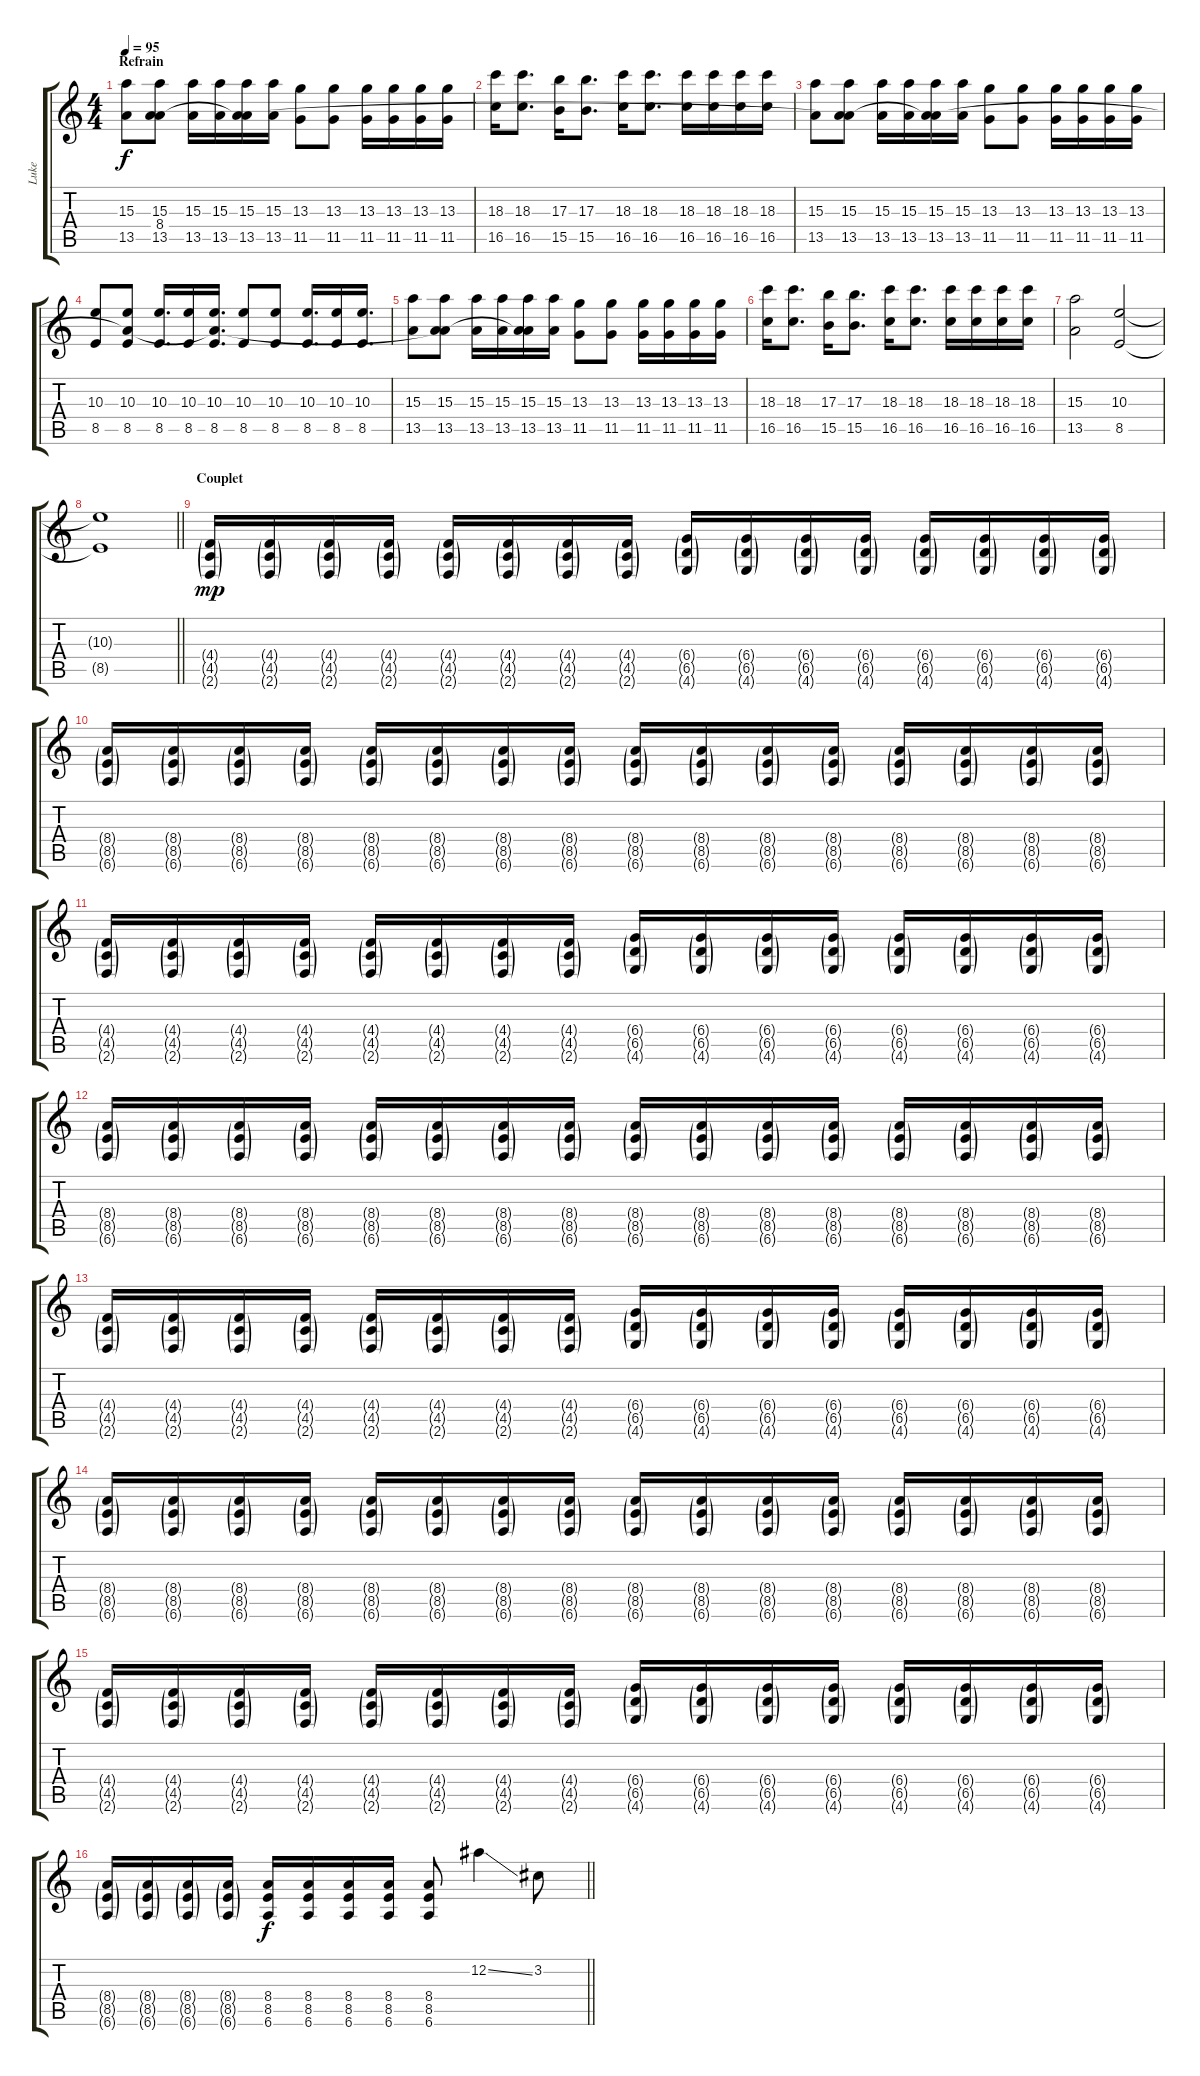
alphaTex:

\track ("Luke" "Luke") {instrument distortionguitar}
\staff {score tabs}
\tuning (Eb4 Bb3 Gb3 Db3 Ab2 Eb2) {hide}
\ts (4 4)
\section ("" "Refrain")
\tempo 95
\clef g2
\ks c
(15.3 13.5).8{dy f} (15.3 8.4{t} 13.5).8 (15.3 13.5).16 (15.3 13.5).16 (15.3 8.4{t} 13.5).16 (15.3 13.5).16 (13.3 11.5).8 (13.3 11.5).8 (13.3 11.5).16 (13.3 11.5).16 (13.3 11.5).16 (13.3 11.5).16 |
(18.3 16.5).16 (18.3 16.5).8{d} (17.3 15.5).16 (17.3 15.5).8{d} (18.3 16.5).16 (18.3 16.5).8{d} (18.3 16.5).16 (18.3 16.5).16 (18.3 16.5).16 (18.3 16.5).16 |
(15.3 13.5).8 (15.3 8.4{t} 13.5).8 (15.3 13.5).16 (15.3 13.5).16 (15.3 8.4{t} 13.5).16 (15.3 13.5).16 (13.3 11.5).8 (13.3 11.5).8 (13.3 11.5).16 (13.3 11.5).16 (13.3 11.5).16 (13.3 11.5).16 |
(10.3 8.5).8 (10.3 8.4{t} 8.5).8 (10.3 8.5).16{d} (10.3 8.5).16 (10.3 8.4{t} 8.5).16{d} (10.3 8.5).8 (10.3 8.5).8 (10.3 8.5).16{d} (10.3 8.5).16 (10.3 8.5).16{d} |
(15.3 13.5).8 (15.3 8.4{t} 13.5).8 (15.3 13.5).16 (15.3 13.5).16 (15.3 8.4{t} 13.5).16 (15.3 13.5).16 (13.3 11.5).8 (13.3 11.5).8 (13.3 11.5).16 (13.3 11.5).16 (13.3 11.5).16 (13.3 11.5).16 |
(18.3 16.5).16 (18.3 16.5).8{d} (17.3 15.5).16 (17.3 15.5).8{d} (18.3 16.5).16 (18.3 16.5).8{d} (18.3 16.5).16 (18.3 16.5).16 (18.3 16.5).16 (18.3 16.5).16 |
(15.3 13.5).2 (10.3 8.5).2 |
\barLineRight lightlight
(10.3{t} 8.5{t}).1 |
\section ("" "Couplet")
(4.4{g} 4.5{g} 2.6{g}).16{dy mp} (4.4{g} 4.5{g} 2.6{g}).16 (4.4{g} 4.5{g} 2.6{g}).16 (4.4{g} 4.5{g} 2.6{g}).16 (4.4{g} 4.5{g} 2.6{g}).16 (4.4{g} 4.5{g} 2.6{g}).16 (4.4{g} 4.5{g} 2.6{g}).16 (4.4{g} 4.5{g} 2.6{g}).16 (6.4{g} 6.5{g} 4.6{g}).16 (6.4{g} 6.5{g} 4.6{g}).16 (6.4{g} 6.5{g} 4.6{g}).16 (6.4{g} 6.5{g} 4.6{g}).16 (6.4{g} 6.5{g} 4.6{g}).16 (6.4{g} 6.5{g} 4.6{g}).16 (6.4{g} 6.5{g} 4.6{g}).16 (6.4{g} 6.5{g} 4.6{g}).16 |
(8.4{g} 8.5{g} 6.6{g}).16 (8.4{g} 8.5{g} 6.6{g}).16 (8.4{g} 8.5{g} 6.6{g}).16 (8.4{g} 8.5{g} 6.6{g}).16 (8.4{g} 8.5{g} 6.6{g}).16 (8.4{g} 8.5{g} 6.6{g}).16 (8.4{g} 8.5{g} 6.6{g}).16 (8.4{g} 8.5{g} 6.6{g}).16 (8.4{g} 8.5{g} 6.6{g}).16 (8.4{g} 8.5{g} 6.6{g}).16 (8.4{g} 8.5{g} 6.6{g}).16 (8.4{g} 8.5{g} 6.6{g}).16 (8.4{g} 8.5{g} 6.6{g}).16 (8.4{g} 8.5{g} 6.6{g}).16 (8.4{g} 8.5{g} 6.6{g}).16 (8.4{g} 8.5{g} 6.6{g}).16 |
(4.4{g} 4.5{g} 2.6{g}).16 (4.4{g} 4.5{g} 2.6{g}).16 (4.4{g} 4.5{g} 2.6{g}).16 (4.4{g} 4.5{g} 2.6{g}).16 (4.4{g} 4.5{g} 2.6{g}).16 (4.4{g} 4.5{g} 2.6{g}).16 (4.4{g} 4.5{g} 2.6{g}).16 (4.4{g} 4.5{g} 2.6{g}).16 (6.4{g} 6.5{g} 4.6{g}).16 (6.4{g} 6.5{g} 4.6{g}).16 (6.4{g} 6.5{g} 4.6{g}).16 (6.4{g} 6.5{g} 4.6{g}).16 (6.4{g} 6.5{g} 4.6{g}).16 (6.4{g} 6.5{g} 4.6{g}).16 (6.4{g} 6.5{g} 4.6{g}).16 (6.4{g} 6.5{g} 4.6{g}).16 |
(8.4{g} 8.5{g} 6.6{g}).16 (8.4{g} 8.5{g} 6.6{g}).16 (8.4{g} 8.5{g} 6.6{g}).16 (8.4{g} 8.5{g} 6.6{g}).16 (8.4{g} 8.5{g} 6.6{g}).16 (8.4{g} 8.5{g} 6.6{g}).16 (8.4{g} 8.5{g} 6.6{g}).16 (8.4{g} 8.5{g} 6.6{g}).16 (8.4{g} 8.5{g} 6.6{g}).16 (8.4{g} 8.5{g} 6.6{g}).16 (8.4{g} 8.5{g} 6.6{g}).16 (8.4{g} 8.5{g} 6.6{g}).16 (8.4{g} 8.5{g} 6.6{g}).16 (8.4{g} 8.5{g} 6.6{g}).16 (8.4{g} 8.5{g} 6.6{g}).16 (8.4{g} 8.5{g} 6.6{g}).16 |
(4.4{g} 4.5{g} 2.6{g}).16 (4.4{g} 4.5{g} 2.6{g}).16 (4.4{g} 4.5{g} 2.6{g}).16 (4.4{g} 4.5{g} 2.6{g}).16 (4.4{g} 4.5{g} 2.6{g}).16 (4.4{g} 4.5{g} 2.6{g}).16 (4.4{g} 4.5{g} 2.6{g}).16 (4.4{g} 4.5{g} 2.6{g}).16 (6.4{g} 6.5{g} 4.6{g}).16 (6.4{g} 6.5{g} 4.6{g}).16 (6.4{g} 6.5{g} 4.6{g}).16 (6.4{g} 6.5{g} 4.6{g}).16 (6.4{g} 6.5{g} 4.6{g}).16 (6.4{g} 6.5{g} 4.6{g}).16 (6.4{g} 6.5{g} 4.6{g}).16 (6.4{g} 6.5{g} 4.6{g}).16 |
(8.4{g} 8.5{g} 6.6{g}).16 (8.4{g} 8.5{g} 6.6{g}).16 (8.4{g} 8.5{g} 6.6{g}).16 (8.4{g} 8.5{g} 6.6{g}).16 (8.4{g} 8.5{g} 6.6{g}).16 (8.4{g} 8.5{g} 6.6{g}).16 (8.4{g} 8.5{g} 6.6{g}).16 (8.4{g} 8.5{g} 6.6{g}).16 (8.4{g} 8.5{g} 6.6{g}).16 (8.4{g} 8.5{g} 6.6{g}).16 (8.4{g} 8.5{g} 6.6{g}).16 (8.4{g} 8.5{g} 6.6{g}).16 (8.4{g} 8.5{g} 6.6{g}).16 (8.4{g} 8.5{g} 6.6{g}).16 (8.4{g} 8.5{g} 6.6{g}).16 (8.4{g} 8.5{g} 6.6{g}).16 |
(4.4{g} 4.5{g} 2.6{g}).16 (4.4{g} 4.5{g} 2.6{g}).16 (4.4{g} 4.5{g} 2.6{g}).16 (4.4{g} 4.5{g} 2.6{g}).16 (4.4{g} 4.5{g} 2.6{g}).16 (4.4{g} 4.5{g} 2.6{g}).16 (4.4{g} 4.5{g} 2.6{g}).16 (4.4{g} 4.5{g} 2.6{g}).16 (6.4{g} 6.5{g} 4.6{g}).16 (6.4{g} 6.5{g} 4.6{g}).16 (6.4{g} 6.5{g} 4.6{g}).16 (6.4{g} 6.5{g} 4.6{g}).16 (6.4{g} 6.5{g} 4.6{g}).16 (6.4{g} 6.5{g} 4.6{g}).16 (6.4{g} 6.5{g} 4.6{g}).16 (6.4{g} 6.5{g} 4.6{g}).16 |
\barLineRight lightlight
(8.4{g} 8.5{g} 6.6{g}).16 (8.4{g} 8.5{g} 6.6{g}).16 (8.4{g} 8.5{g} 6.6{g}).16 (8.4{g} 8.5{g} 6.6{g}).16 (8.4 8.5 6.6).16{dy f} (8.4 8.5 6.6).16 (8.4 8.5 6.6).16 (8.4 8.5 6.6).16 (8.4 8.5 6.6).8 12.2{ss}.4 3.2.8
